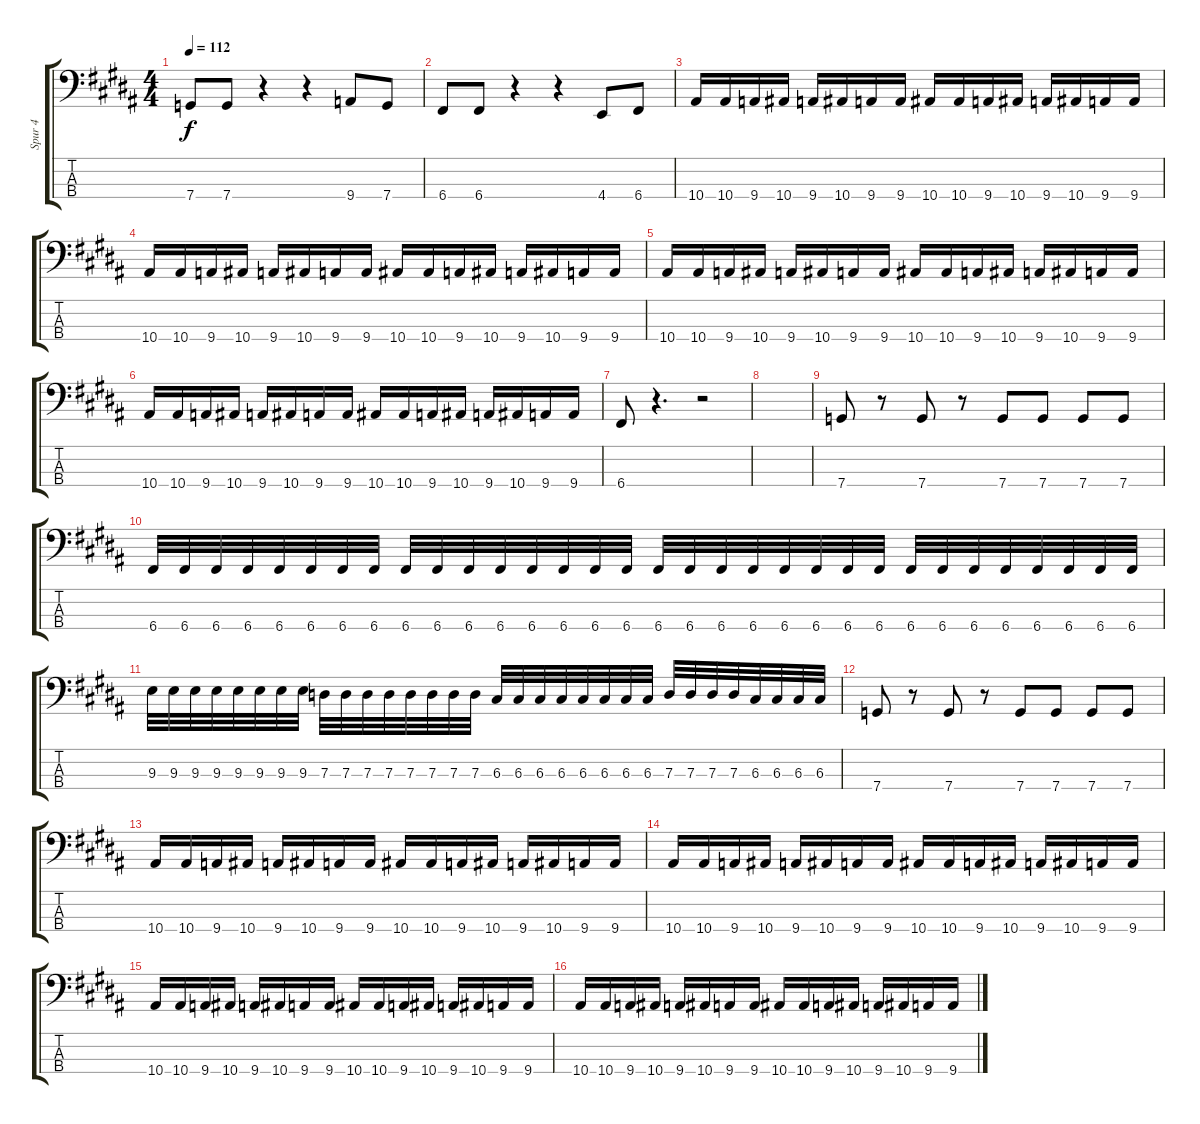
\track ("Spur 4" "Spur 4") {instrument electricbasspick}
\staff {score tabs}
\tuning (F2 C2 G1 C1) {hide}
\ts (4 4)
\tempo 112
\clef f4
\ks b
7.4.8{dy f} 7.4.8 r.4 r.4 9.4.8 7.4.8 |
6.4.8 6.4.8 r.4 r.4 4.4.8 6.4.8 |
10.4.16 10.4.16 9.4.16 10.4.16 9.4.16 10.4.16 9.4.16 9.4.16 10.4.16 10.4.16 9.4.16 10.4.16 9.4.16 10.4.16 9.4.16 9.4.16 |
10.4.16 10.4.16 9.4.16 10.4.16 9.4.16 10.4.16 9.4.16 9.4.16 10.4.16 10.4.16 9.4.16 10.4.16 9.4.16 10.4.16 9.4.16 9.4.16 |
10.4.16 10.4.16 9.4.16 10.4.16 9.4.16 10.4.16 9.4.16 9.4.16 10.4.16 10.4.16 9.4.16 10.4.16 9.4.16 10.4.16 9.4.16 9.4.16 |
10.4.16 10.4.16 9.4.16 10.4.16 9.4.16 10.4.16 9.4.16 9.4.16 10.4.16 10.4.16 9.4.16 10.4.16 9.4.16 10.4.16 9.4.16 9.4.16 |
6.4.8 r.4{d} r.2 |
|
7.4.8 r.8 7.4.8 r.8 7.4.8 7.4.8 7.4.8 7.4.8 |
6.4.32 6.4.32 6.4.32 6.4.32 6.4.32 6.4.32 6.4.32 6.4.32 6.4.32 6.4.32 6.4.32 6.4.32 6.4.32 6.4.32 6.4.32 6.4.32 6.4.32 6.4.32 6.4.32 6.4.32 6.4.32 6.4.32 6.4.32 6.4.32 6.4.32 6.4.32 6.4.32 6.4.32 6.4.32 6.4.32 6.4.32 6.4.32 |
9.3.32 9.3.32 9.3.32 9.3.32 9.3.32 9.3.32 9.3.32 9.3.32 7.3.32 7.3.32 7.3.32 7.3.32 7.3.32 7.3.32 7.3.32 7.3.32 6.3.32 6.3.32 6.3.32 6.3.32 6.3.32 6.3.32 6.3.32 6.3.32 7.3.32 7.3.32 7.3.32 7.3.32 6.3.32 6.3.32 6.3.32 6.3.32 |
7.4.8 r.8 7.4.8 r.8 7.4.8 7.4.8 7.4.8 7.4.8 |
10.4.16 10.4.16 9.4.16 10.4.16 9.4.16 10.4.16 9.4.16 9.4.16 10.4.16 10.4.16 9.4.16 10.4.16 9.4.16 10.4.16 9.4.16 9.4.16 |
10.4.16 10.4.16 9.4.16 10.4.16 9.4.16 10.4.16 9.4.16 9.4.16 10.4.16 10.4.16 9.4.16 10.4.16 9.4.16 10.4.16 9.4.16 9.4.16 |
10.4.16 10.4.16 9.4.16 10.4.16 9.4.16 10.4.16 9.4.16 9.4.16 10.4.16 10.4.16 9.4.16 10.4.16 9.4.16 10.4.16 9.4.16 9.4.16 |
10.4.16 10.4.16 9.4.16 10.4.16 9.4.16 10.4.16 9.4.16 9.4.16 10.4.16 10.4.16 9.4.16 10.4.16 9.4.16 10.4.16 9.4.16 9.4.16
